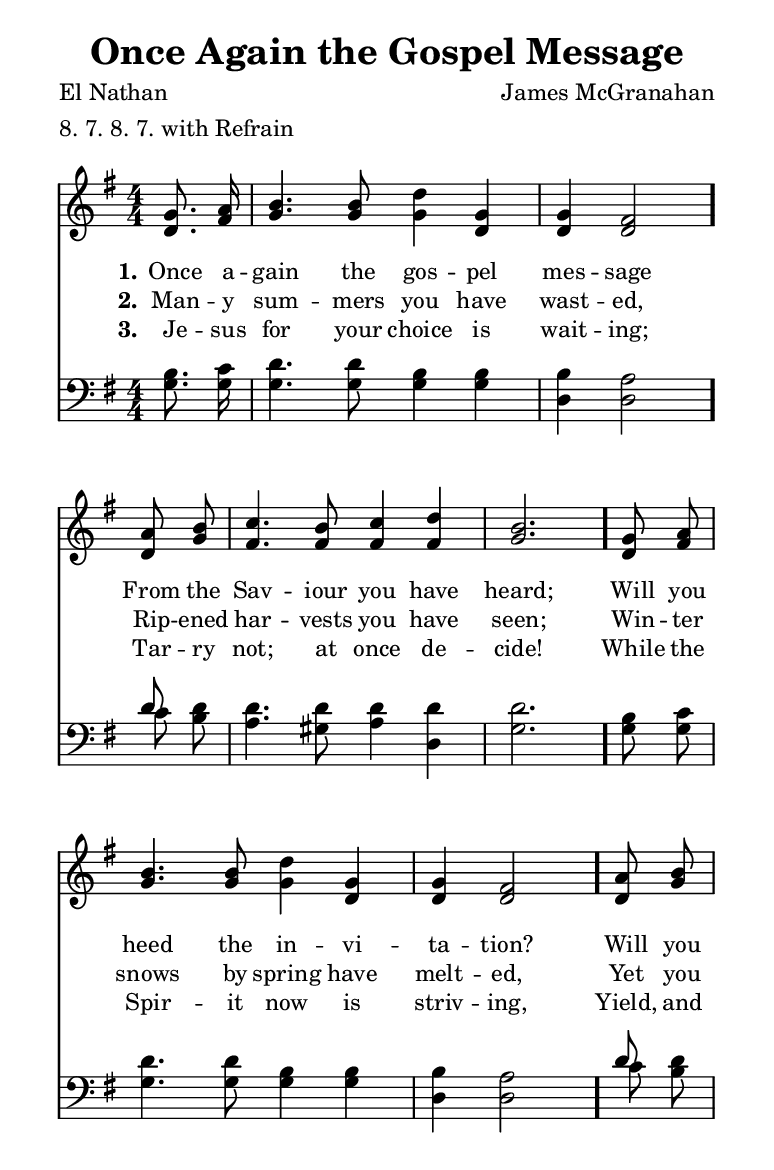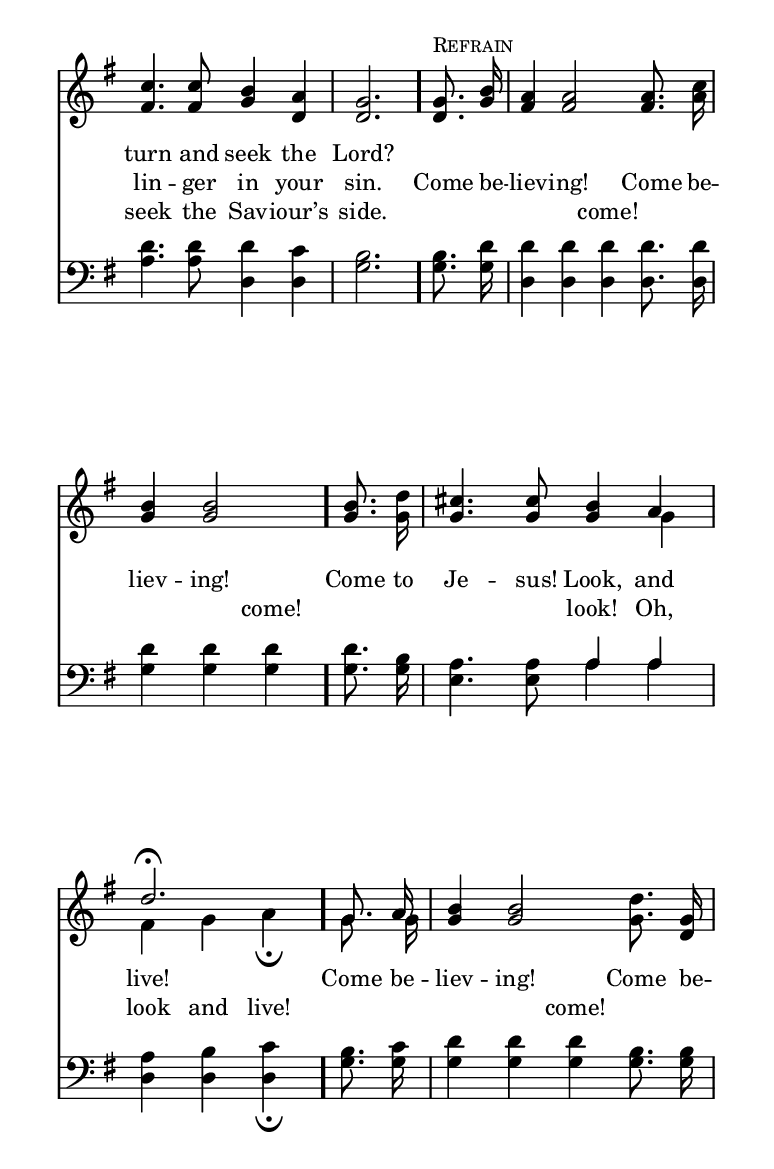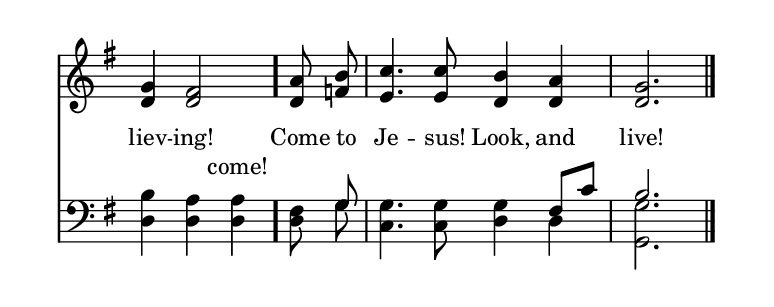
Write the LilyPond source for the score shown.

\include "common/global.ily"
\paper {
  \include "common/paper.ily"
}

\header{
  %gospel
  hymnnumber = "111"
  title = "Once Again the Gospel Message"
  tunename = "Come Believing" % see https://hymnary.org/tune/once_again_the_gospel_mes_mcgranahan
  meter = "8. 7. 8. 7. with Refrain"
  poet = "El Nathan" % see https://hymnary.org/text/once_again_the_gospel_message
  composer = "James McGranahan" % see https://hymnary.org/tune/once_again_the_gospel_mes_mcgranahan
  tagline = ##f
}

ta = { \tempo 4=80 }
tb = { \tempo 4=40 }

global = {
  \include "common/overrides.ily"
  \override Staff.TimeSignature.style = #'numbered
  \time 4/4
  \override Score.MetronomeMark.transparent = ##t % hide all fermata changes too
  \ta
  \key g \major
  \partial 4
  \autoBeamOff
}

notesSoprano = {
\global
\relative c'' {

  g8. a16 | b4. b8 d4 g,4 | g fis2
  a8 b | c4. b8 c4 d | b2. \eogbreak
  g8 a | b4. b8 d4 g,4 | g fis2
  a8 b | c4. c8 b4 a | g2. \eogbreak

  << s^\markup { \small \caps "Refrain" }
  { g8. b16 | a4 a2 a8. c16 | b4 b2 } >>
  b8. d16 | cis4. cis8 b4 a | d2. \fermata
  g,8. a16 | b4 b2 d8. g,16 | g4 fis2
  a8 b | c4. c8 b4 a | g2.

  \bar "|."

}
}

notesAlto = {
\global
\relative e' {

  d8. fis16 | g4. g8 g4 d | d d2
  d8 g | fis4. fis8 fis4 fis | g2.
  d8 fis | g4. g8 g4 d | d d2
  d8 g | fis4. fis8 g4 d | d2.

  d8. g16 | fis4 fis2 fis8. a16 g4 g2
  g8. g16 | g4. g8 g4 g | fis g \tb a \fermata \ta
  g8. g16 | g4 g2 g8. d16 | d4 d2
  d8 f | e4. e8 d4 d | d2.

}
}

notesTenor = {
\global
\relative a {

  b8. c16 | d4. d8 b4 b | b a2
  d8 d | d4. d8 d4 d | d2.
  b8 c | d4. d8 b4 b | b a2
  d8 d | d4. d8 d4 c | b2.

  b8. d16 | d4 d d d8. d16 | d4 d d
  d8. b16 | a4. a8 a4 a | a b c
  b8. c16 | d4 d d b8. b16 | b4 a a
  fis8 g | g4. g8 g4 fis8[ c'] | b2.

}
}

notesBass = {
\global
\relative f {

  g8. g16 | g4. g8 g4 g | d4 d2
  c'8 b | a4. gis8 a4 d, | g2.
  g8 g | g4. g8 g4 g | d4 d2
  c'8 b | a4. a8 d,4 d | g2.

  g8. g16 | d4 d d d8. d16 | g4 g g
  g8. g16 | e4. e8 a4 a | d,4 d d_\fermata
  g8. g16 | g4 g g g8. g16 | d4 d d
  d8 g | c,4. c8 d4 d | << g2. g,2. >>

}
}

Refrain = \lyricmode {

Come be -- liev -- ing! Come be -- liev -- ing! \bar "."
Come to Je -- sus! Look, and live! \bar "."
Come be -- liev -- ing! Come be -- liev -- ing! \bar "."
Come to Je -- sus! Look, and live! \bar "."

}

wordsA = \lyricmode {
\set stanza = "1."

Once a -- gain the gos -- pel mes -- sage \bar "."
From the Sav -- iour you have heard; \bar "."
Will you heed the in -- vi -- ta -- tion? \bar "."
Will you turn and seek the Lord? \bar "."

}

wordsB = \lyricmode {
\set stanza = "2."

Man -- y sum -- mers you have wast -- ed,
Rip -- ened har -- vests you have seen;
Win -- ter snows by spring have melt -- ed,
Yet you lin -- ger in your sin.

\Refrain

}

wordsC = \lyricmode {
\set stanza = "3."

Je -- sus for your choice is wait -- ing;
Tar -- ry not; at once de -- cide!
While the Spir -- it now is striv -- ing,
Yield, and seek the Sav -- iour’s side.

}

underWords = \lyricmode {

{ \repeat unfold 34 { \skip 4 } }
come!
{ \repeat unfold 4 { \skip 4 } }
come!
{ \repeat unfold 4 { \skip 4 } }
look! Oh, look and live!
{ \repeat unfold 4 { \skip 4 } }
come!
{ \repeat unfold 4 { \skip 4 } }
come!

}

\score {
  \context ChoirStaff <<
    \context Staff = upper <<
      \set Staff.autoBeaming = ##f
      \set ChoirStaff.systemStartDelimiter = #'SystemStartBar
      \set ChoirStaff.printPartCombineTexts = ##f
      \partcombine #'(2 . 11) \notesSoprano \notesAlto
      \context NullVoice = sopranos { \voiceOne << \notesSoprano >> }
      \context Lyrics = one   \lyricsto sopranos \wordsA
      \context Lyrics = two   \lyricsto sopranos \wordsB
      \context Lyrics = three \lyricsto sopranos \wordsC
    >>
    \context Staff = men <<
      \set Staff.autoBeaming = ##f
      \clef bass
      \set ChoirStaff.printPartCombineTexts = ##f
      \partcombine #'(2 . 11) \notesTenor \notesBass
      \context NullVoice = tenors { \voiceOne << \notesTenor >> }
    >>
    \context Lyrics = three \lyricsto tenors \underWords
  >>
  \layout {
    \include "common/layout.ily"
  }
  #(cond ((ly:get-option 'eog-midi-permitted) #{ \midi{
    \include "common/midi.ily"
  } #}))
}

\version "2.19.49"  % necessary for upgrading to future LilyPond versions.

% vi:set et ts=2 sw=2 ai nocindent syntax=lilypond:
